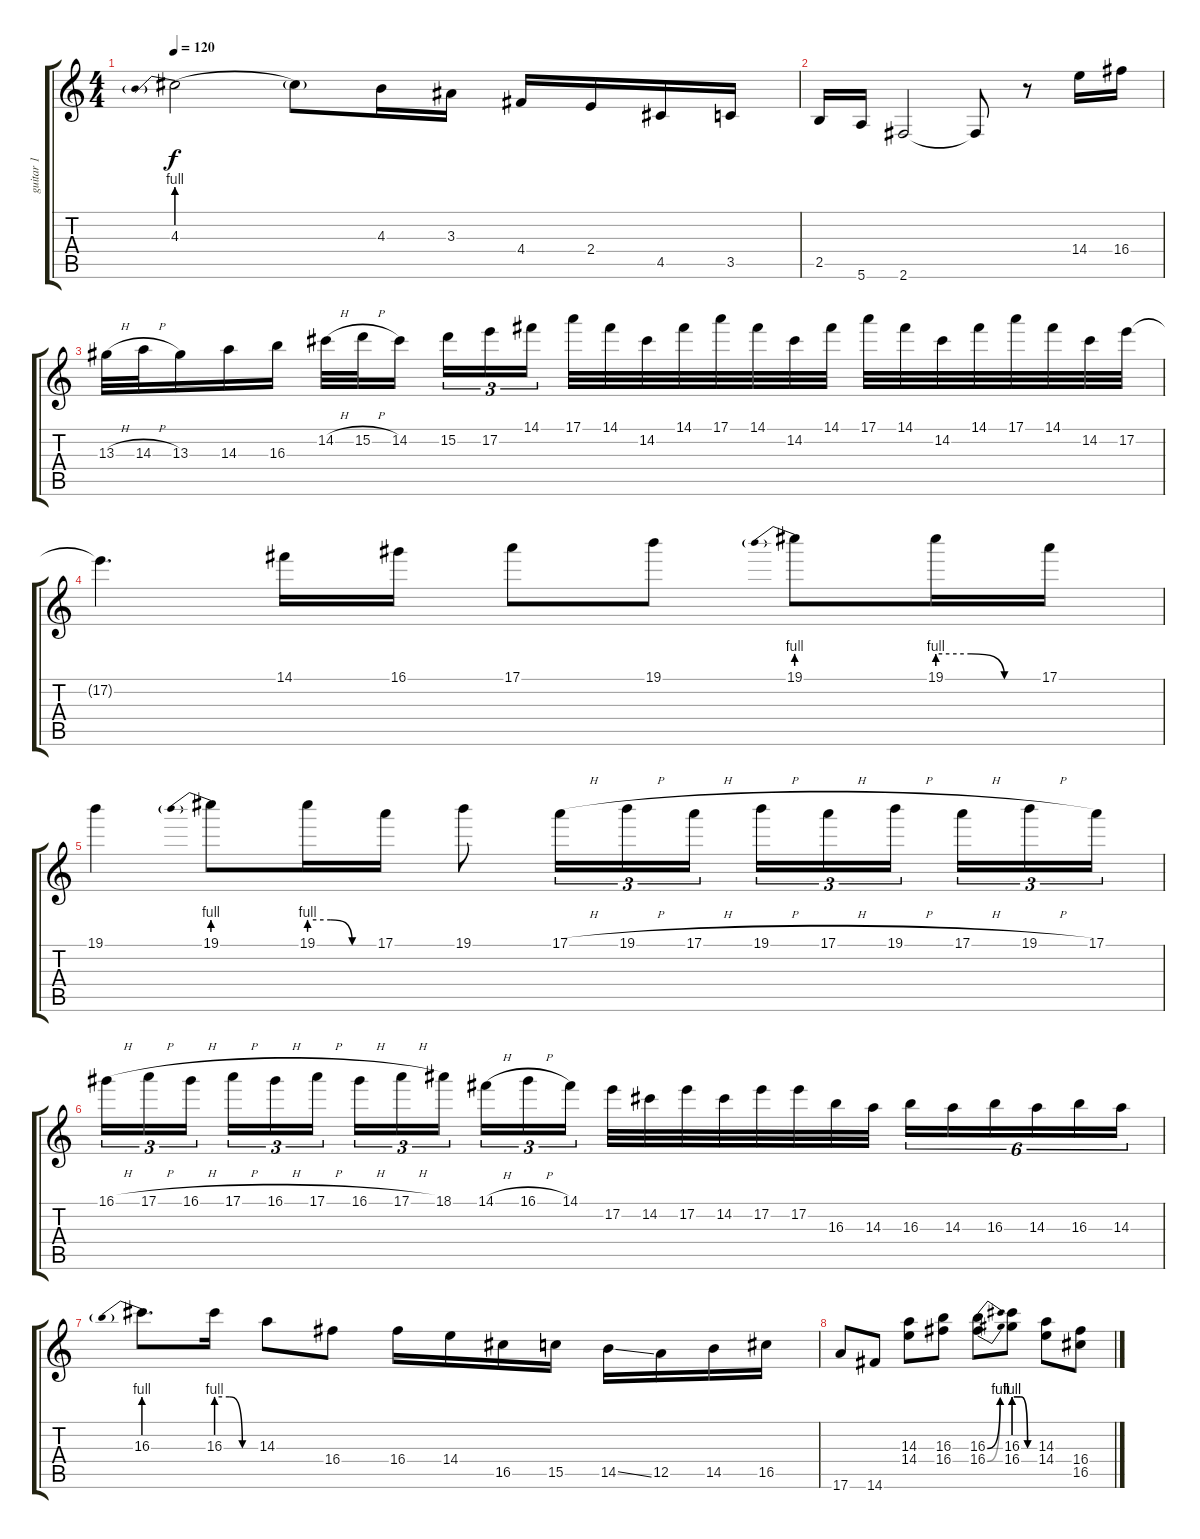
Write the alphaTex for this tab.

\track ("guitar 1" "guitar 1") {instrument distortionguitar}
\staff {score tabs}
\tuning (E4 B3 G3 D3 A2 E2) {hide}
\ts (4 4)
\tempo 120
\clef g2
\ks c
4.3{be (prebend 0 4 60 4)}.2{dy f instrument distortionguitar} 4.3{t}.8 4.3.16 3.3.16 4.4.16 2.4.16 4.5.16 3.5.16 |
2.5.16 5.6.16 2.6.2 2.6{t}.8 r.8 14.4.16 16.4.16 |
13.3{h}.32 14.3{h}.32 13.3.16 14.3.16 16.3.16 14.2{h}.32 15.2{h}.32 14.2.16 15.2.16{tu (3 2)} 17.2.16{tu (3 2)} 14.1.16{tu (3 2)} 17.1.32 14.1.32 14.2.32 14.1.32 17.1.32 14.1.32 14.2.32 14.1.32 17.1.32 14.1.32 14.2.32 14.1.32 17.1.32 14.1.32 14.2.32 17.2.32 |
17.2{t}.4{d} 14.1.16 16.1.16 17.1.8 19.1.8 19.1{be (prebend 0 4 60 4)}.8 19.1{be (custom 0 4 20 4 40 0 60 0)}.16 17.1.16 |
19.1.4 19.1{be (prebend 0 4 60 4)}.8 19.1{be (custom 0 4 20 4 40 0 60 0)}.16 17.1.16 19.1.8 17.1{h}.16{tu (3 2)} 19.1{h}.16{tu (3 2)} 17.1{h}.16{tu (3 2)} 19.1{h}.16{tu (3 2)} 17.1{h}.16{tu (3 2)} 19.1{h}.16{tu (3 2)} 17.1{h}.16{tu (3 2)} 19.1{h}.16{tu (3 2)} 17.1.16{tu (3 2)} |
16.1{h}.16{tu (3 2)} 17.1{h}.16{tu (3 2)} 16.1{h}.16{tu (3 2)} 17.1{h}.16{tu (3 2)} 16.1{h}.16{tu (3 2)} 17.1{h}.16{tu (3 2)} 16.1{h}.16{tu (3 2)} 17.1{h}.16{tu (3 2)} 18.1.16{tu (3 2)} 14.1{h}.16{tu (3 2)} 16.1{h}.16{tu (3 2)} 14.1.16{tu (3 2)} 17.2.32 14.2.32 17.2.32 14.2.32 17.2.32 17.2.32 16.3.32 14.3.32 16.3.16{tu (6 4)} 14.3.16{tu (6 4)} 16.3.16{tu (6 4)} 14.3.16{tu (6 4)} 16.3.16{tu (6 4)} 14.3.16{tu (6 4)} |
16.3{be (prebend 0 4 60 4)}.8{d} 16.3{be (custom 0 4 20 4 40 0 60 0)}.16 14.3.8 16.4.8 16.4.16 14.4.16 16.5.16 15.5.16 14.5{ss}.16 12.5.16 14.5.16 16.5.16 |
17.6.8 14.6.8 (14.3 14.4).8 (16.3 16.4).8 (16.3{be (bend 0 0 60 4)} 16.4{be (bend 0 0 60 4)}).8 (16.3{be (custom 0 4 20 4 40 0 60 0)} 16.4{be (custom 0 4 20 4 40 0 60 0)}).8 (14.3 14.4).8 (16.4 16.5).8
